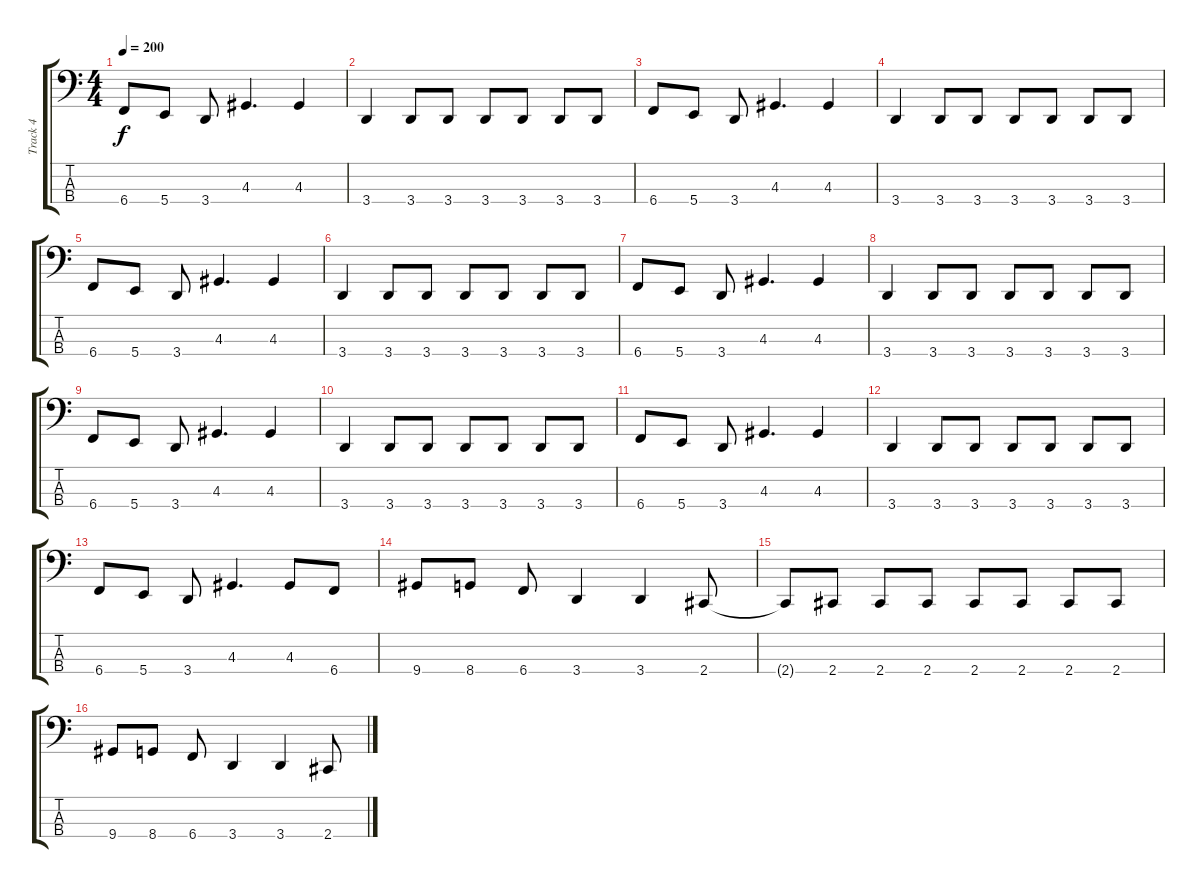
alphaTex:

\track ("Track 4" "Track 4") {instrument electricbassfinger}
\staff {score tabs}
\tuning (D2 A1 E1 B0) {hide}
\ts (4 4)
\tempo 200
\clef f4
\ks c
6.4.8{dy f} 5.4.8 3.4.8 4.3.4{d} 4.3.4 |
3.4.4 3.4.8 3.4.8 3.4.8 3.4.8 3.4.8 3.4.8 |
6.4.8 5.4.8 3.4.8 4.3.4{d} 4.3.4 |
3.4.4 3.4.8 3.4.8 3.4.8 3.4.8 3.4.8 3.4.8 |
6.4.8 5.4.8 3.4.8 4.3.4{d} 4.3.4 |
3.4.4 3.4.8 3.4.8 3.4.8 3.4.8 3.4.8 3.4.8 |
6.4.8 5.4.8 3.4.8 4.3.4{d} 4.3.4 |
3.4.4 3.4.8 3.4.8 3.4.8 3.4.8 3.4.8 3.4.8 |
6.4.8 5.4.8 3.4.8 4.3.4{d} 4.3.4 |
3.4.4 3.4.8 3.4.8 3.4.8 3.4.8 3.4.8 3.4.8 |
6.4.8 5.4.8 3.4.8 4.3.4{d} 4.3.4 |
3.4.4 3.4.8 3.4.8 3.4.8 3.4.8 3.4.8 3.4.8 |
6.4.8 5.4.8 3.4.8 4.3.4{d} 4.3.8 6.4.8 |
9.4.8 8.4.8 6.4.8 3.4.4 3.4.4 2.4.8 |
2.4{t}.8 2.4.8 2.4.8 2.4.8 2.4.8 2.4.8 2.4.8 2.4.8 |
9.4.8 8.4.8 6.4.8 3.4.4 3.4.4 2.4.8
